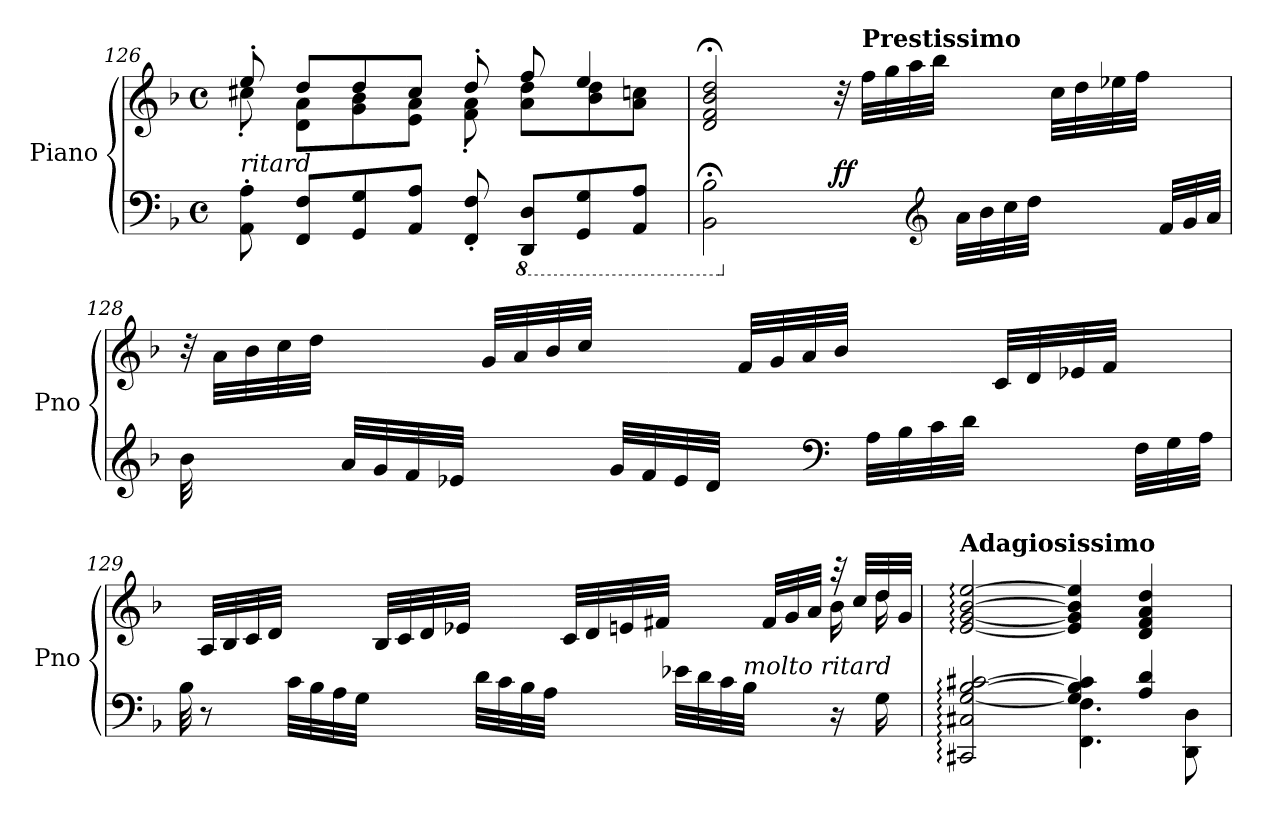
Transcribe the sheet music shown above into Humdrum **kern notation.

**kern	**kern	**dynam
*part1	*part1	*part1
*staff2	*staff1	*staff1/2
*I"Piano	*	*
*I'Pno	*	*
!!LO:LB:g=z
*clefF4	*clefG2	*
*k[b-]	*k[b-]	*
*M4/4	*M4/4	*
*met(c)	*met(c)	*
=126	=126	=126
*	*^	*
!LO:TX:a:i:t=ritard	!	!	!
8AA\' 8A\'	8ee'/	8cc#X'\	.
*	*MM82	*	*
8FF/ 8F/L	8dd/L	8d\ 8a\L	.
8GG/ 8G/	8dd/	8g\ 8b-\	.
8AA/ 8A/J	8cc#/J	8e\ 8a\J	.
8FF/' 8F/'	8dd'/	8f\' 8a\'	.
*8ba	*	*	*
*	*MM72	*	*
8DDD/ 8DD/L	8ff/	8a\ 8dd\L	.
8GGG/ 8GG/	4ee/	8b-\ 8dd\	.
8AAA/ 8AA/J	.	8a\ 8ccn\J	.
*	*v	*v	*
=127	=127	=127
*	*MM36	*
2BBB-\;< 2BB-\;<	2d/;< 2f/;< 2b-/;< 2dd/;<	.
*X8ba	*	*
!	!	!LO:DY:a=2
8ryy	32r	ff
!	!LO:TX:a:B:t=Prestissimo	!
.	32ff\LLL	.
.	32gg\	.
.	32aa\	.
*clefG2	*	*
32ryy	32bb-\JJJ	.
32a\LLL	8ryy	.
32b-\	.	.
32cc\	.	.
32dd\JJJ	.	.
8ryy	32cc\LLL	.
.	32dd\	.
.	32ee-X\	.
.	32ff\JJJ	.
32f/LLL	32ryy	.
32g/	16ryy	.
32a/JJJ	.	.
=128	=128	=128
32b-\	32r	.
8ryy	32a\LLL	.
.	32b-\	.
.	32cc\	.
.	32dd\JJJ	.
32a/LLL	8ryy	.
32g/	.	.
32f/	.	.
32e-X/JJJ	.	.
8ryy	32g/LLL	.
.	32a/	.
.	32b-/	.
.	32cc/JJJ	.
32g/LLL	8ryy	.
32f/	.	.
32e-/	.	.
32d/JJJ	.	.
8ryy	32f/LLL	.
.	32g/	.
.	32a/	.
*clefF4	*	*
.	32b-/JJJ	.
32A\LLL	8ryy	.
32B-\	.	.
32c\	.	.
32d\JJJ	.	.
8ryy	32c/LLL	.
.	32d/	.
.	32e-X/	.
.	32f/JJJ	.
32F\LLL	32ryy	.
32G\	16ryy	.
32A\JJJ	.	.
!!LO:PB:g=z
=129	=129	=129
*	*^	*
32B-\	32ryy	2..ryy	.
8r	32A/LLL	.	.
.	32B-/	.	.
.	32c/	.	.
.	32d/JJJ	.	.
32c\LLL	8ryy	.	.
32B-\	.	.	.
32A\	.	.	.
32G\JJJ	.	.	.
8ryy	32B-/LLL	.	.
.	32c/	.	.
.	32d/	.	.
.	32e-X/JJJ	.	.
32d\LLL	8ryy	.	.
32c\	.	.	.
32B-\	.	.	.
32A\JJJ	.	.	.
8ryy	32c/LLL	.	.
.	32d/	.	.
.	32en/	.	.
.	32f#X/JJJ	.	.
32e-X\LLL	8ryy	.	.
32d\	.	.	.
32c\	.	.	.
!LO:TX:a:i:t=molto ritard	!	!	!
32B-\JJJ	.	.	.
*	*MM60	*	*
16ryy	32f#/LLL	.	.
.	32g/	.	.
32ryy	32a/JJJ	.	.
16r	32r	16b-\	.
*	*MM36	*	*
.	32cc/LLL	.	.
16G\	32dd/	16dd\	.
.	32g/JJJ	.	.
*	*v	*v	*
=130	=130	=130
*^	*	*
!	!	!LO:TX:a:B:t=Adagiosissimo	!
2CC#X/: 2C#X/: [2G/: [2B-/: [2c#X/:	2ryy	[2e/: [2g/: [2b-/: [2ee/:	.
4G/] 4B-/] 4c#/]	4.FF\ 4.F\	4e/] 4g/] 4b-/] 4ee/]	.
4A/ 4d/	.	4d/ 4f/ 4a/ 4dd/	.
.	8DD\ 8D\	.	.
*v	*v	*	*
=	=	=
*-	*-	*-
